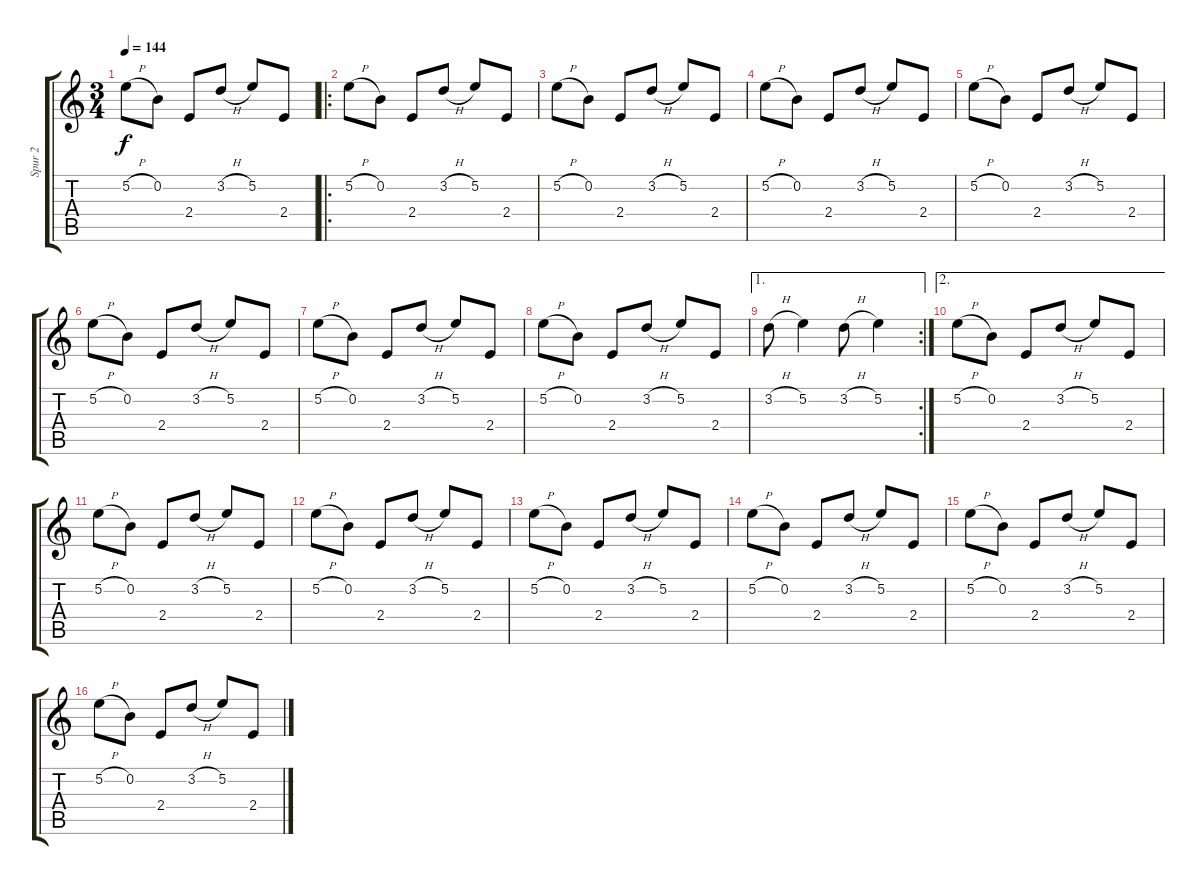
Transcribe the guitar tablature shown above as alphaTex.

\track ("Spur 2" "Spur 2") {instrument electricguitarclean}
\staff {score tabs}
\tuning (E4 B3 G3 D3 A2 D2) {hide}
\ts (3 4)
\tempo 144
\clef g2
\ks c
5.2{h}.8{dy f} 0.2.8 2.4.8 3.2{h}.8 5.2.8 2.4.8 |
\ro
5.2{h}.8 0.2.8 2.4.8 3.2{h}.8 5.2.8 2.4.8 |
5.2{h}.8 0.2.8 2.4.8 3.2{h}.8 5.2.8 2.4.8 |
5.2{h}.8 0.2.8 2.4.8 3.2{h}.8 5.2.8 2.4.8 |
5.2{h}.8 0.2.8 2.4.8 3.2{h}.8 5.2.8 2.4.8 |
5.2{h}.8 0.2.8 2.4.8 3.2{h}.8 5.2.8 2.4.8 |
5.2{h}.8 0.2.8 2.4.8 3.2{h}.8 5.2.8 2.4.8 |
5.2{h}.8 0.2.8 2.4.8 3.2{h}.8 5.2.8 2.4.8 |
\ae 1
\rc 2
3.2{h}.8 5.2.4 3.2{h}.8 5.2.4 |
\ae 2
5.2{h}.8 0.2.8 2.4.8 3.2{h}.8 5.2.8 2.4.8 |
5.2{h}.8 0.2.8 2.4.8 3.2{h}.8 5.2.8 2.4.8 |
5.2{h}.8 0.2.8 2.4.8 3.2{h}.8 5.2.8 2.4.8 |
5.2{h}.8 0.2.8 2.4.8 3.2{h}.8 5.2.8 2.4.8 |
5.2{h}.8 0.2.8 2.4.8 3.2{h}.8 5.2.8 2.4.8 |
5.2{h}.8 0.2.8 2.4.8 3.2{h}.8 5.2.8 2.4.8 |
5.2{h}.8 0.2.8 2.4.8 3.2{h}.8 5.2.8 2.4.8
